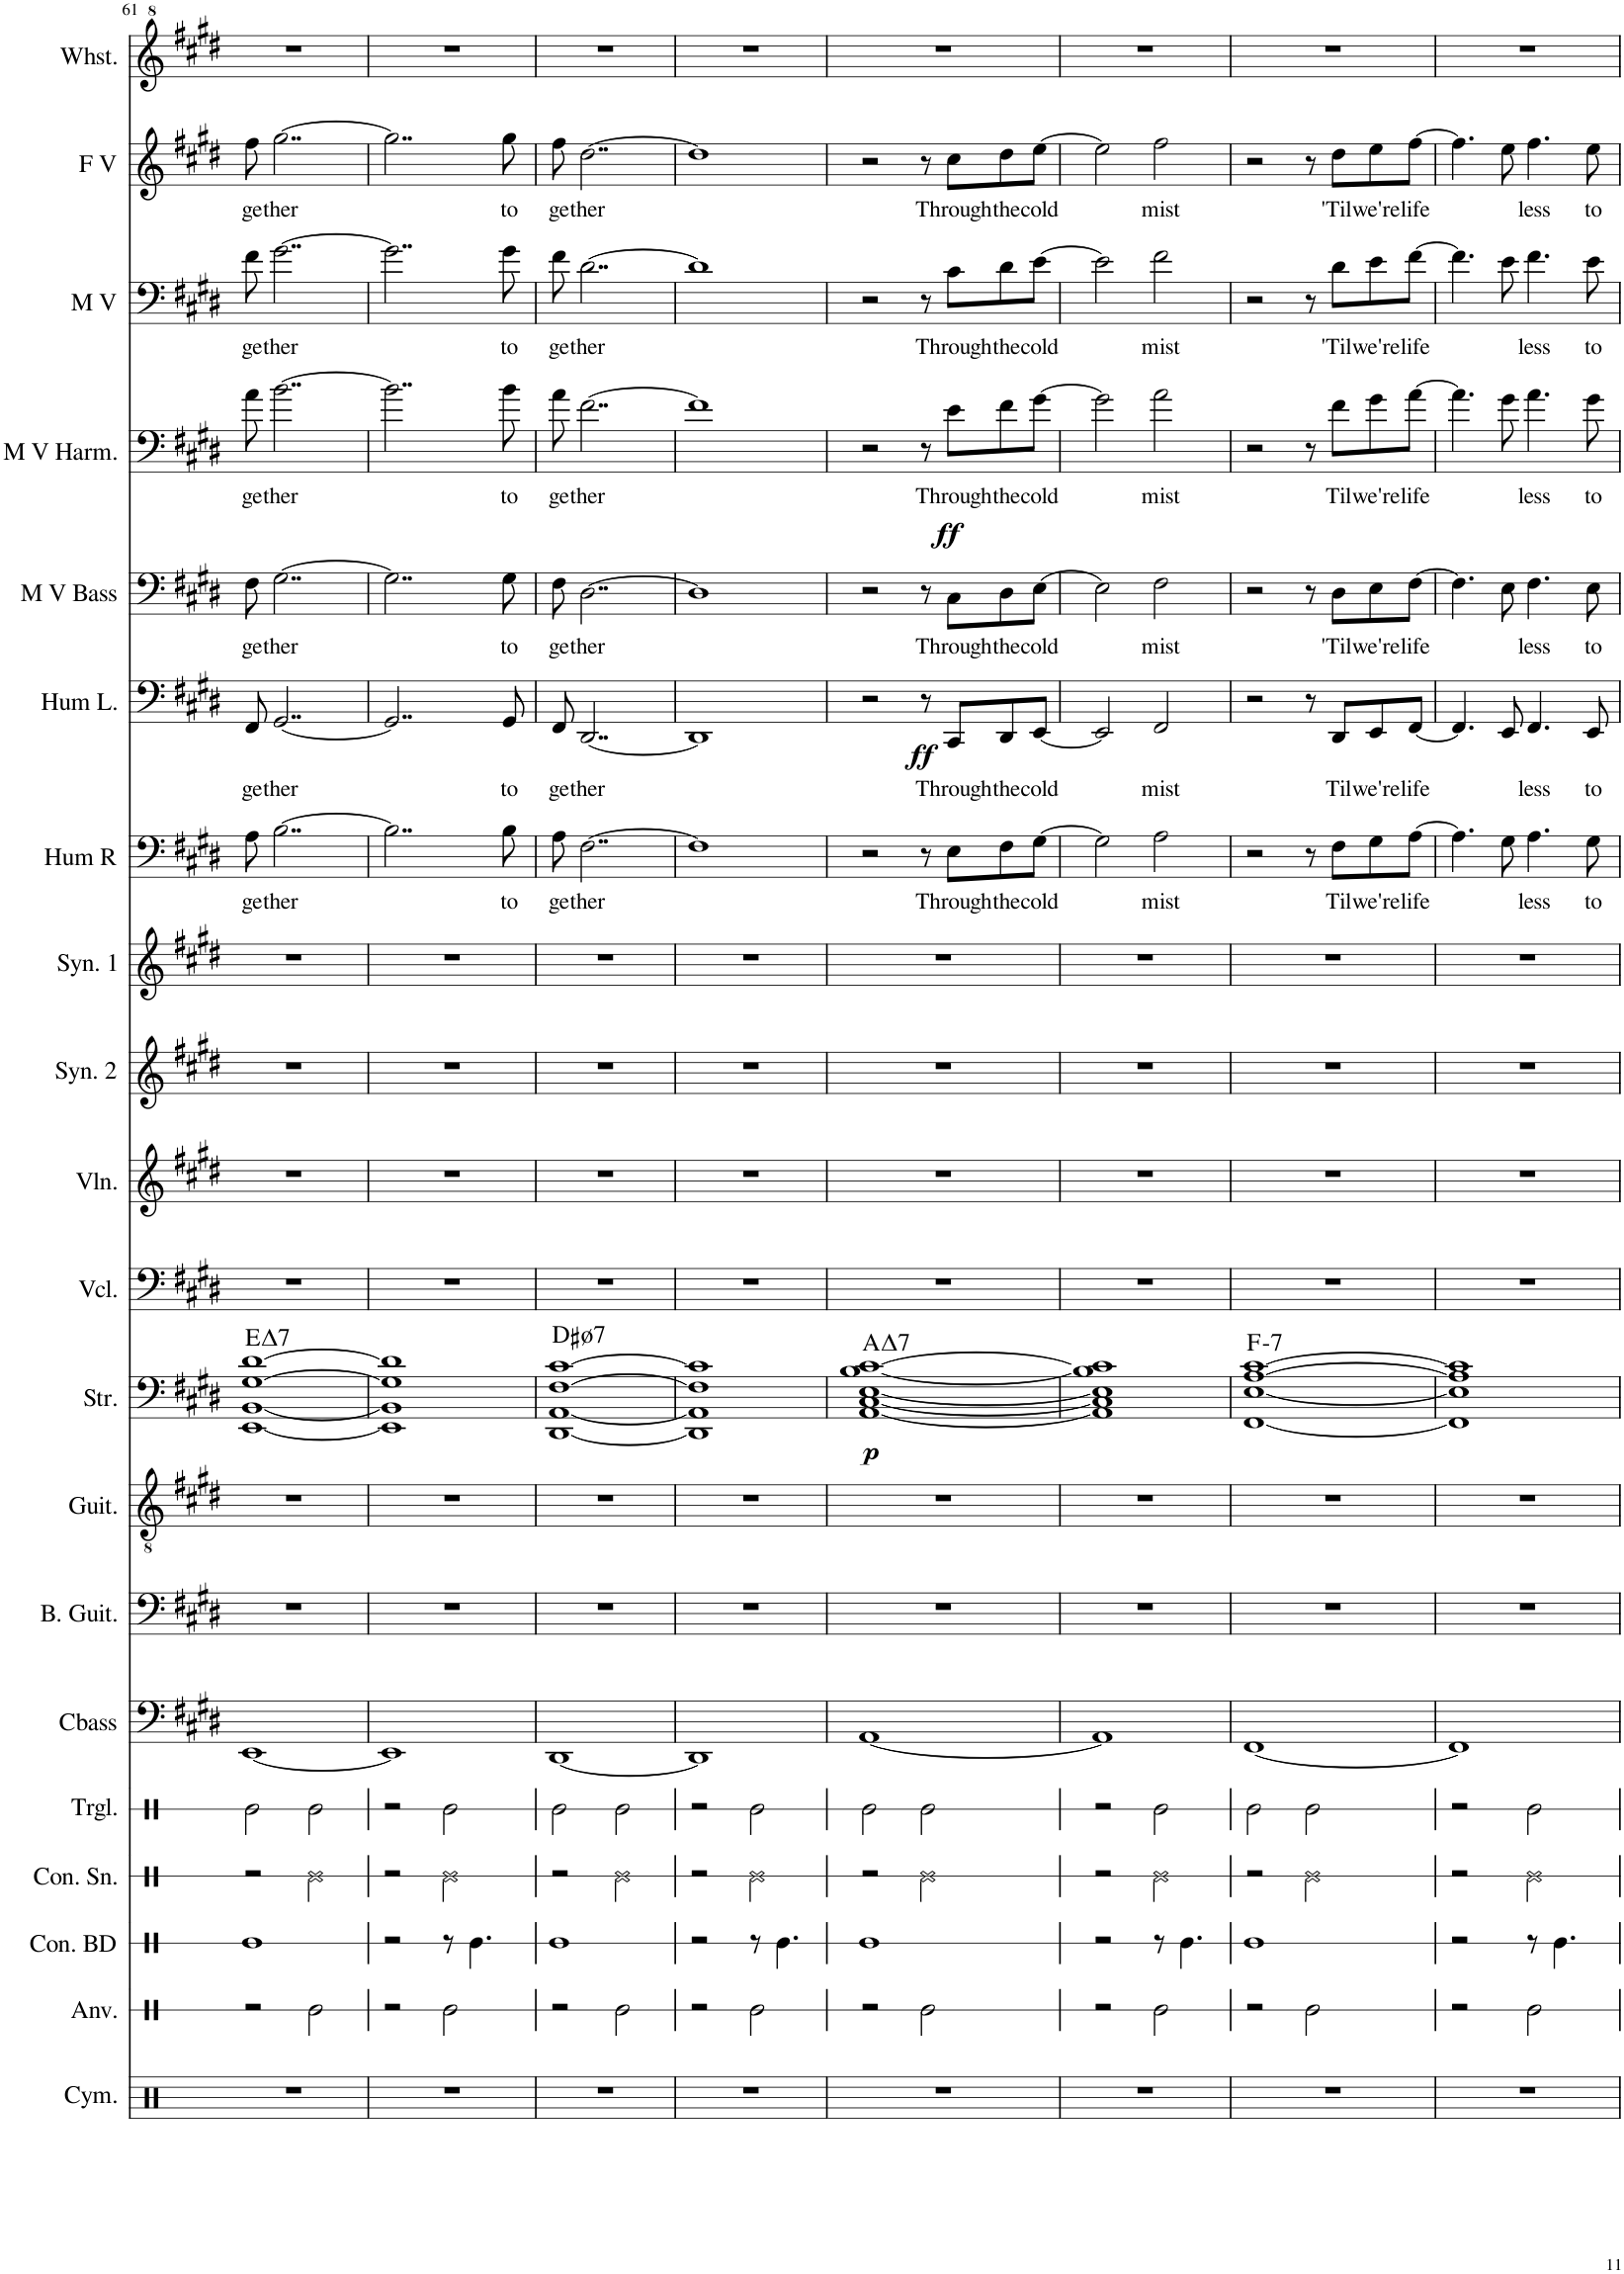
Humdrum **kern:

**kern	**kern	**kern	**kern	**kern	**kern	**kern	**kern	**kern	**dynam	**harte	**kern	**kern	**kern	**kern	**kern	**text	**kern	**text	**dynam	**kern	**text	**dynam	**kern	**text	**kern	**text	**kern	**text	**kern
*part20	*part19	*part18	*part17	*part16	*part15	*part14	*part13	*part12	*part12	*part12	*part11	*part10	*part9	*part8	*part7	*part7	*part6	*part6	*part6	*part5	*part5	*part5	*part4	*part4	*part3	*part3	*part2	*part2	*part1
*staff20	*staff19	*staff18	*staff17	*staff16	*staff15	*staff14	*staff13	*staff12	*staff12	*	*staff11	*staff10	*staff9	*staff8	*staff7	*staff7	*staff6	*staff6	*staff6	*staff5	*staff5	*staff5	*staff4	*staff4	*staff3	*staff3	*staff2	*staff2	*staff1
*I"Cymbals	*I"Anvil	*I"Concert Bass Drum	*I"Concert Snare Drum	*I"Triangle	*I"Contrabass	*I"Bass Guitar	*I"Classical Guitar	*I"Strings	*	*	*I"Cello	*I"Violin	*I"Synth 2	*I"Synth	*I"Hum R	*	*I"Humming Left	*	*	*I"Male Vox Bass	*	*	*I"Male V Harmony	*	*I"Male lead vox	*	*I"Female Lead Vocals	*	*I"Whistling
*I'Cym.	*I'Anv.	*I'Con. BD	*I'Con. Sn.	*I'Trgl.	*I'Cbass	*I'B. Guit.	*I'Guit.	*I'Str.	*	*	*	*I'Vln.	*I'Syn. 2	*I'Syn. 1	*I'Hum R	*	*I'Hum L.	*	*	*I'M V Bass	*	*	*I'M V Harm.	*	*I'M V	*	*I'F V	*	*I'Whst.
!!LO:PB:g=z
*clefX	*clefX	*clefX	*clefX	*clefX	*clefF4	*clefF4	*clefGv2	*clefF4	*	*	*clefF4	*clefG2	*clefG2	*clefG2	*clefF4	*	*clefF4	*	*	*clefF4	*	*	*clefF4	*	*clefF4	*	*clefG2	*	*clefG^2
*	*	*	*	*	*	*Trd7c12	*Trd7c12	*	*	*	*	*	*Trd-7c-12	*	*	*	*	*	*	*	*	*	*	*	*	*	*	*	*
*k[]	*k[]	*k[]	*k[]	*k[]	*k[f#c#g#d#]	*k[f#c#g#d#]	*k[f#c#g#d#]	*k[f#c#g#d#]	*	*	*k[f#c#g#d#]	*k[f#c#g#d#]	*k[f#c#g#d#]	*k[f#c#g#d#]	*k[f#c#g#d#]	*	*k[f#c#g#d#]	*	*	*k[f#c#g#d#]	*	*	*k[f#c#g#d#]	*	*k[f#c#g#d#]	*	*k[f#c#g#d#]	*	*k[f#c#g#d#]
*M4/4	*M4/4	*M4/4	*M4/4	*M4/4	*M4/4	*M4/4	*M4/4	*M4/4	*	*	*M4/4	*M4/4	*M4/4	*M4/4	*M4/4	*	*M4/4	*	*	*M4/4	*	*	*M4/4	*	*M4/4	*	*M4/4	*	*M4/4
=61	=61	=61	=61	=61	=61	=61	=61	=61	=61	=61	=61	=61	=61	=61	=61	=61	=61	=61	=61	=61	=61	=61	=61	=61	=61	=61	=61	=61	=61
!	!	!	!	!	!	!	!	!	!	!LO:H:kt=7	!	!	!	!	!	!LO:LY:b	!	!LO:LY:b	!	!	!LO:LY:b	!	!	!LO:LY:b	!	!LO:LY:b	!	!LO:LY:b	!
1r	2r	1Re	2r	2Re\	[1EE	1r	1r	[1EE [1BB [1G# [1d#	.	E:maj7	1r	1r	1r	1r	8A\	ge	8FF#/	ge	.	8F#\	ge	.	8a\	ge	8f#\	ge	8ff#\	ge	1r
!	!	!	!	!	!	!	!	!	!	!	!	!	!	!	!	!LO:LY:b	!	!LO:LY:b	!	!	!LO:LY:b	!	!	!LO:LY:b	!	!LO:LY:b	!	!LO:LY:b	!
.	.	.	.	.	.	.	.	.	.	.	.	.	.	.	[2..B\	ther	[2..GG#/	ther	.	[2..G#\	ther	.	[2..b\	ther	[2..g#\	ther	[2..gg#\	ther	.
.	2Re\	.	2Re\	2Re\	.	.	.	.	.	.	.	.	.	.	.	.	.	.	.	.	.	.	.	.	.	.	.	.	.
=62	=62	=62	=62	=62	=62	=62	=62	=62	=62	=62	=62	=62	=62	=62	=62	=62	=62	=62	=62	=62	=62	=62	=62	=62	=62	=62	=62	=62	=62
1r	2r	2r	2r	2r	1EE]	1r	1r	1EE] 1BB] 1G#] 1d#]	.	.	1r	1r	1r	1r	2..B\]	.	2..GG#/]	.	.	2..G#\]	.	.	2..b\]	.	2..g#\]	.	2..gg#\]	.	1r
.	2Re\	8r	2Re\	2Re\	.	.	.	.	.	.	.	.	.	.	.	.	.	.	.	.	.	.	.	.	.	.	.	.	.
.	.	4.Re\	.	.	.	.	.	.	.	.	.	.	.	.	.	.	.	.	.	.	.	.	.	.	.	.	.	.	.
!	!	!	!	!	!	!	!	!	!	!	!	!	!	!	!	!LO:LY:b	!	!LO:LY:b	!	!	!LO:LY:b	!	!	!LO:LY:b	!	!LO:LY:b	!	!LO:LY:b	!
.	.	.	.	.	.	.	.	.	.	.	.	.	.	.	8B\	to	8GG#/	to	.	8G#\	to	.	8b\	to	8g#\	to	8gg#\	to	.
=63	=63	=63	=63	=63	=63	=63	=63	=63	=63	=63	=63	=63	=63	=63	=63	=63	=63	=63	=63	=63	=63	=63	=63	=63	=63	=63	=63	=63	=63
!	!	!	!	!	!	!	!	!	!	!LO:H:kt=7	!	!	!	!	!	!LO:LY:b	!	!LO:LY:b	!	!	!LO:LY:b	!	!	!LO:LY:b	!	!LO:LY:b	!	!LO:LY:b	!
1r	2r	1Re	2r	2Re\	[1DD#	1r	1r	[1DD# [1AA [1F# [1c#	.	D#:hdim7	1r	1r	1r	1r	8A\	ge	8FF#/	ge	.	8F#\	ge	.	8a\	ge	8f#\	ge	8ff#\	ge	1r
!	!	!	!	!	!	!	!	!	!	!	!	!	!	!	!	!LO:LY:b	!	!LO:LY:b	!	!	!LO:LY:b	!	!	!LO:LY:b	!	!LO:LY:b	!	!LO:LY:b	!
.	.	.	.	.	.	.	.	.	.	.	.	.	.	.	[2..F#\	ther	[2..DD#/	ther	.	[2..D#\	ther	.	[2..f#\	ther	[2..d#\	ther	[2..dd#\	ther	.
.	2Re\	.	2Re\	2Re\	.	.	.	.	.	.	.	.	.	.	.	.	.	.	.	.	.	.	.	.	.	.	.	.	.
=64	=64	=64	=64	=64	=64	=64	=64	=64	=64	=64	=64	=64	=64	=64	=64	=64	=64	=64	=64	=64	=64	=64	=64	=64	=64	=64	=64	=64	=64
1r	2r	2r	2r	2r	1DD#]	1r	1r	1DD#] 1AA] 1F#] 1c#]	.	.	1r	1r	1r	1r	1F#]	.	1DD#]	.	.	1D#]	.	.	1f#]	.	1d#]	.	1dd#]	.	1r
.	2Re\	8r	2Re\	2Re\	.	.	.	.	.	.	.	.	.	.	.	.	.	.	.	.	.	.	.	.	.	.	.	.	.
.	.	4.Re\	.	.	.	.	.	.	.	.	.	.	.	.	.	.	.	.	.	.	.	.	.	.	.	.	.	.	.
=65	=65	=65	=65	=65	=65	=65	=65	=65	=65	=65	=65	=65	=65	=65	=65	=65	=65	=65	=65	=65	=65	=65	=65	=65	=65	=65	=65	=65	=65
!	!	!	!	!	!	!	!	!	!LO:DY:b	!LO:H:kt=7	!	!	!	!	!	!	!	!	!	!	!	!	!	!	!	!	!	!	!
1r	2r	1Re	2r	2Re\	[1AA	1r	1r	[1AA [1C# [1E [1B [1c#	p	A:maj7	1r	1r	1r	1r	2r	.	2r	.	.	2r	.	.	2r	.	2r	.	2r	.	1r
!	!	!	!	!	!	!	!	!	!	!	!	!	!	!	!	!	!	!	!LO:DY:b	!	!	!	!	!	!	!	!	!	!
.	2Re\	.	2Re\	2Re\	.	.	.	.	.	.	.	.	.	.	8r	.	8r	.	ff	8r	.	.	8r	.	8r	.	8r	.	.
!	!	!	!	!	!	!	!	!	!	!	!	!	!	!	!	!LO:LY:b	!	!LO:LY:b	!	!	!LO:LY:b	!LO:DY:a	!	!LO:LY:b	!	!LO:LY:b	!	!LO:LY:b	!
.	.	.	.	.	.	.	.	.	.	.	.	.	.	.	8E\L	Through	8CC#/L	Through	.	8C#\L	Through	ff	8e\L	Through	8c#\L	Through	8cc#\L	Through	.
!	!	!	!	!	!	!	!	!	!	!	!	!	!	!	!	!LO:LY:b	!	!LO:LY:b	!	!	!LO:LY:b	!	!	!LO:LY:b	!	!LO:LY:b	!	!LO:LY:b	!
.	.	.	.	.	.	.	.	.	.	.	.	.	.	.	8F#\	the	8DD#/	the	.	8D#\	the	.	8f#\	the	8d#\	the	8dd#\	the	.
!	!	!	!	!	!	!	!	!	!	!	!	!	!	!	!	!LO:LY:b	!	!LO:LY:b	!	!	!LO:LY:b	!	!	!LO:LY:b	!	!LO:LY:b	!	!LO:LY:b	!
.	.	.	.	.	.	.	.	.	.	.	.	.	.	.	[8G#\J	cold	[8EE/J	cold	.	[8E\J	cold	.	[8g#\J	cold	[8e\J	cold	[8ee\J	cold	.
=66	=66	=66	=66	=66	=66	=66	=66	=66	=66	=66	=66	=66	=66	=66	=66	=66	=66	=66	=66	=66	=66	=66	=66	=66	=66	=66	=66	=66	=66
1r	2r	2r	2r	2r	1AA]	1r	1r	1AA] 1C#] 1E] 1B] 1c#]	.	.	1r	1r	1r	1r	2G#\]	.	2EE/]	.	.	2E\]	.	.	2g#\]	.	2e\]	.	2ee\]	.	1r
!	!	!	!	!	!	!	!	!	!	!	!	!	!	!	!	!LO:LY:b	!	!LO:LY:b	!	!	!LO:LY:b	!	!	!LO:LY:b	!	!LO:LY:b	!	!LO:LY:b	!
.	2Re\	8r	2Re\	2Re\	.	.	.	.	.	.	.	.	.	.	2A\	mist	2FF#/	mist	.	2F#\	mist	.	2a\	mist	2f#\	mist	2ff#\	mist	.
.	.	4.Re\	.	.	.	.	.	.	.	.	.	.	.	.	.	.	.	.	.	.	.	.	.	.	.	.	.	.	.
=67	=67	=67	=67	=67	=67	=67	=67	=67	=67	=67	=67	=67	=67	=67	=67	=67	=67	=67	=67	=67	=67	=67	=67	=67	=67	=67	=67	=67	=67
!	!	!	!	!	!	!	!	!	!	!LO:H:kt=7	!	!	!	!	!	!	!	!	!	!	!	!	!	!	!	!	!	!	!
1r	2r	1Re	2r	2Re\	[1FF#	1r	1r	[1FF# [1E [1A [1c#	.	F:min7	1r	1r	1r	1r	2r	.	2r	.	.	2r	.	.	2r	.	2r	.	2r	.	1r
.	2Re\	.	2Re\	2Re\	.	.	.	.	.	.	.	.	.	.	8r	.	8r	.	.	8r	.	.	8r	.	8r	.	8r	.	.
!	!	!	!	!	!	!	!	!	!	!	!	!	!	!	!	!LO:LY:b	!	!LO:LY:b	!	!	!LO:LY:b	!	!	!LO:LY:b	!	!LO:LY:b	!	!LO:LY:b	!
.	.	.	.	.	.	.	.	.	.	.	.	.	.	.	8F#\L	Til	8DD#/L	Til	.	8D#\L	'Til	.	8f#\L	Til	8d#\L	'Til	8dd#\L	'Til	.
!	!	!	!	!	!	!	!	!	!	!	!	!	!	!	!	!LO:LY:b	!	!LO:LY:b	!	!	!LO:LY:b	!	!	!LO:LY:b	!	!LO:LY:b	!	!LO:LY:b	!
.	.	.	.	.	.	.	.	.	.	.	.	.	.	.	8G#\	we're	8EE/	we're	.	8E\	we're	.	8g#\	we're	8e\	we're	8ee\	we're	.
!	!	!	!	!	!	!	!	!	!	!	!	!	!	!	!	!LO:LY:b	!	!LO:LY:b	!	!	!LO:LY:b	!	!	!LO:LY:b	!	!LO:LY:b	!	!LO:LY:b	!
.	.	.	.	.	.	.	.	.	.	.	.	.	.	.	[8A\J	life	[8FF#/J	life	.	[8F#\J	life	.	[8a\J	life	[8f#\J	life	[8ff#\J	life	.
=68	=68	=68	=68	=68	=68	=68	=68	=68	=68	=68	=68	=68	=68	=68	=68	=68	=68	=68	=68	=68	=68	=68	=68	=68	=68	=68	=68	=68	=68
1r	2r	2r	2r	2r	1FF#]	1r	1r	1FF#] 1E] 1A] 1c#]	.	.	1r	1r	1r	1r	4.A\]	.	4.FF#/]	.	.	4.F#\]	.	.	4.a\]	.	4.f#\]	.	4.ff#\]	.	1r
.	.	.	.	.	.	.	.	.	.	.	.	.	.	.	8G#\	.	8EE/	.	.	8E\	.	.	8g#\	.	8e\	.	8ee\	.	.
!	!	!	!	!	!	!	!	!	!	!	!	!	!	!	!	!LO:LY:b	!	!LO:LY:b	!	!	!LO:LY:b	!	!	!LO:LY:b	!	!LO:LY:b	!	!LO:LY:b	!
.	2Re\	8r	2Re\	2Re\	.	.	.	.	.	.	.	.	.	.	4.A\	less	4.FF#/	less	.	4.F#\	less	.	4.a\	less	4.f#\	less	4.ff#\	less	.
.	.	4.Re\	.	.	.	.	.	.	.	.	.	.	.	.	.	.	.	.	.	.	.	.	.	.	.	.	.	.	.
!	!	!	!	!	!	!	!	!	!	!	!	!	!	!	!	!LO:LY:b	!	!LO:LY:b	!	!	!LO:LY:b	!	!	!LO:LY:b	!	!LO:LY:b	!	!LO:LY:b	!
.	.	.	.	.	.	.	.	.	.	.	.	.	.	.	8G#\	to	8EE/	to	.	8E\	to	.	8g#\	to	8e\	to	8ee\	to	.
=	=	=	=	=	=	=	=	=	=	=	=	=	=	=	=	=	=	=	=	=	=	=	=	=	=	=	=	=	=
*-	*-	*-	*-	*-	*-	*-	*-	*-	*-	*-	*-	*-	*-	*-	*-	*-	*-	*-	*-	*-	*-	*-	*-	*-	*-	*-	*-	*-	*-
